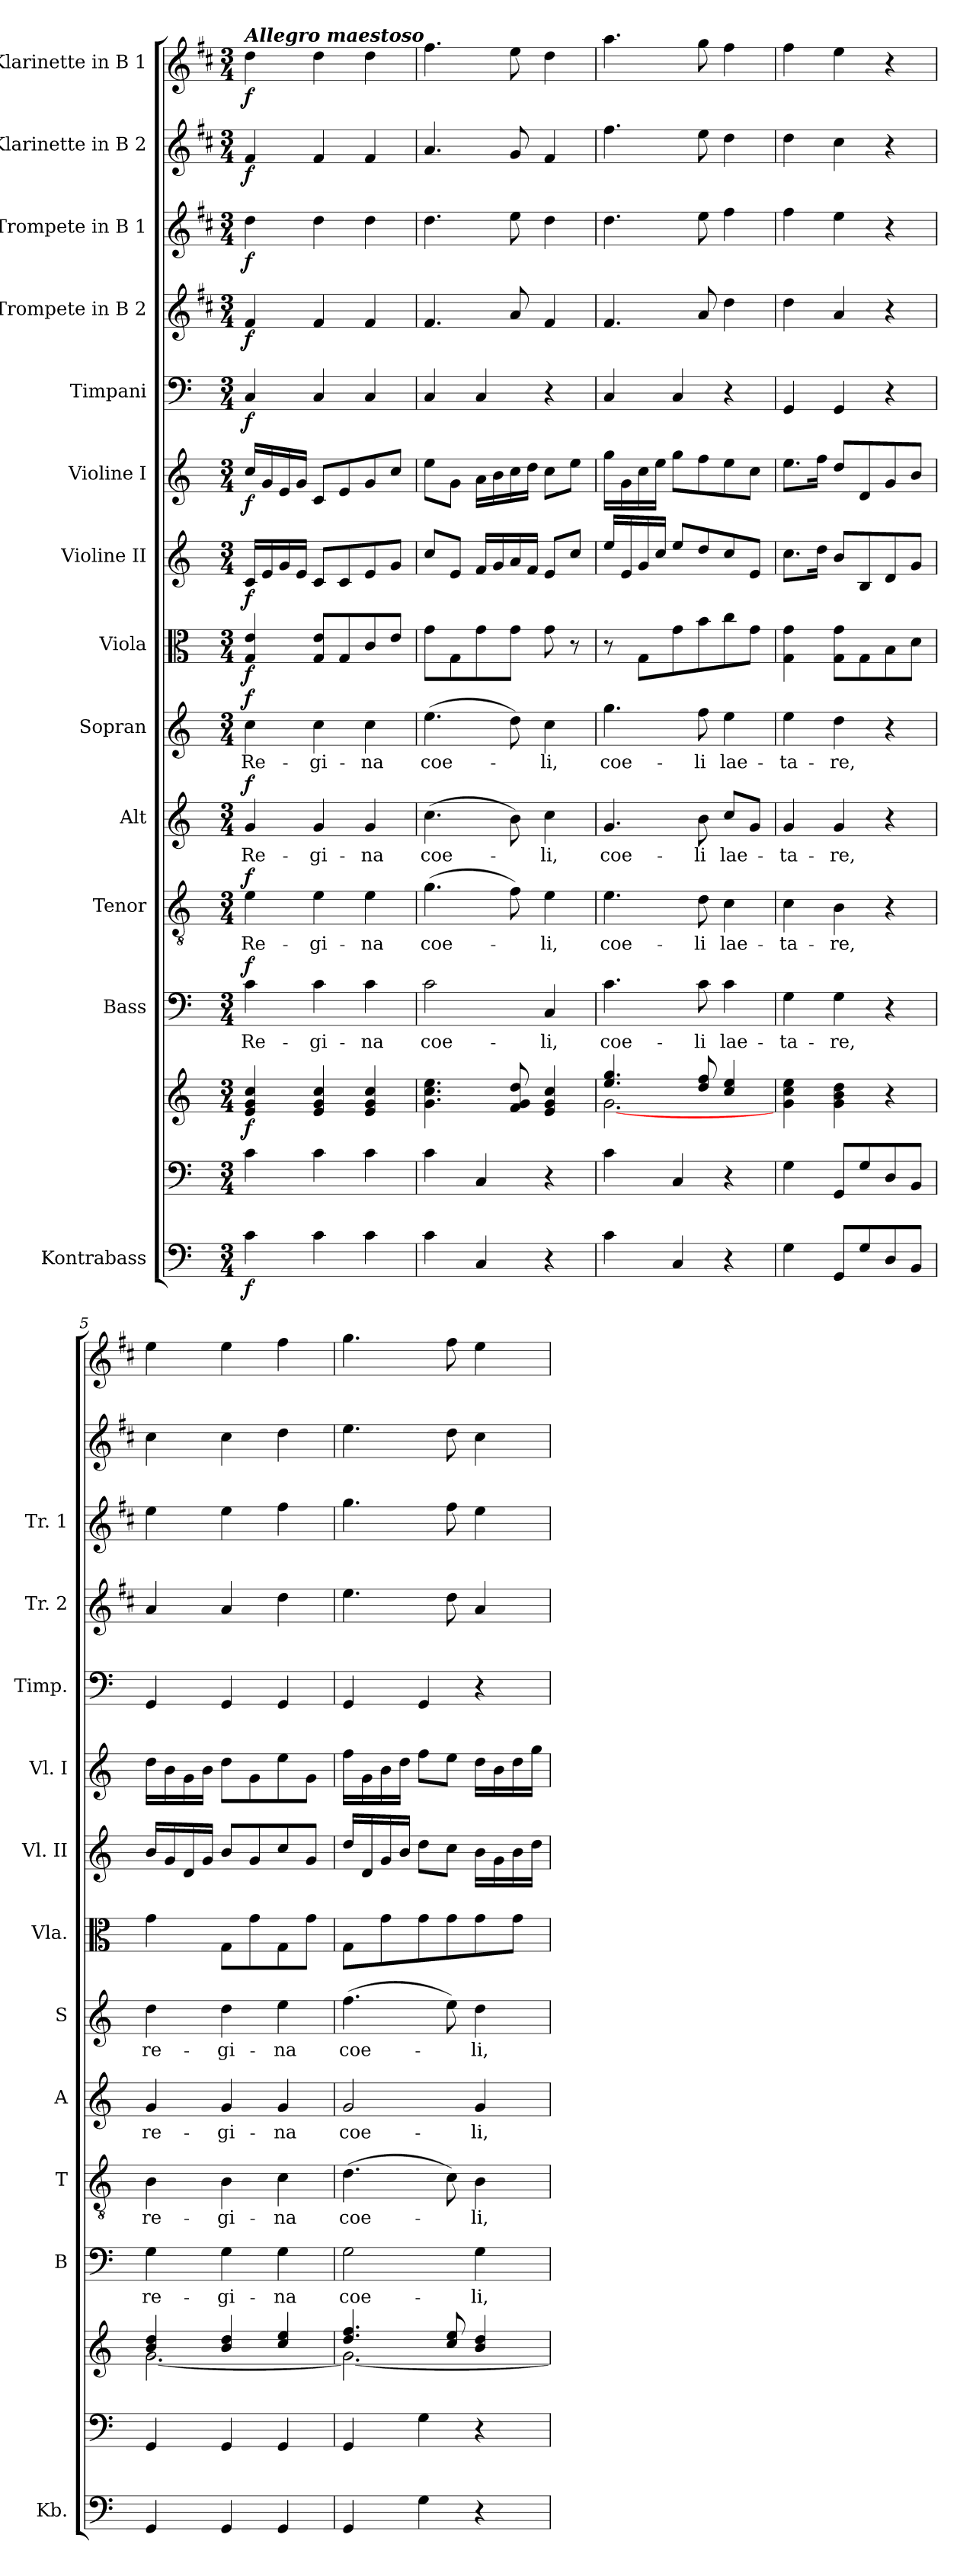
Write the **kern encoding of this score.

**kern	**dynam	**kern	**kern	**dynam	**kern	**text	**dynam	**kern	**text	**dynam	**kern	**text	**dynam	**kern	**text	**dynam	**kern	**dynam	**kern	**dynam	**kern	**dynam	**kern	**dynam	**kern	**dynam	**kern	**dynam	**kern	**dynam	**kern	**dynam
*part14	*part14	*part13	*part13	*part13	*part12	*part12	*part12	*part11	*part11	*part11	*part10	*part10	*part10	*part9	*part9	*part9	*part8	*part8	*part7	*part7	*part6	*part6	*part5	*part5	*part4	*part4	*part3	*part3	*part2	*part2	*part1	*part1
*staff15	*staff15	*staff14	*staff13	*staff13/14	*staff12	*staff12	*staff12	*staff11	*staff11	*staff11	*staff10	*staff10	*staff10	*staff9	*staff9	*staff9	*staff8	*staff8	*staff7	*staff7	*staff6	*staff6	*staff5	*staff5	*staff4	*staff4	*staff3	*staff3	*staff2	*staff2	*staff1	*staff1
*I"Kontrabass	*	*	*	*	*I"Bass	*	*	*I"Tenor	*	*	*I"Alt	*	*	*I"Sopran	*	*	*I"Viola	*	*I"Violine II	*	*I"Violine I	*	*I"Timpani	*	*I"Trompete in B 2	*	*I"Trompete in B 1	*	*I"Klarinette in B 2	*	*I"Klarinette in B 1	*
*I'Kb.	*	*	*	*	*I'B	*	*	*I'T	*	*	*I'A	*	*	*I'S	*	*	*I'Vla.	*	*I'Vl. II	*	*I'Vl. I	*	*I'Timp.	*	*I'Tr. 2	*	*I'Tr. 1	*	*	*	*	*
*clefF4	*	*clefF4	*clefG2	*	*clefF4	*	*	*clefGv2	*	*	*clefG2	*	*	*clefG2	*	*	*clefC3	*	*clefG2	*	*clefG2	*	*clefF4	*	*clefG2	*	*clefG2	*	*clefG2	*	*clefG2	*
*ITrd7c12	*	*	*	*	*	*	*	*	*	*	*	*	*	*	*	*	*	*	*	*	*	*	*	*	*ITrd1c2	*	*ITrd1c2	*	*ITrd1c2	*	*ITrd1c2	*
*k[]	*	*k[]	*k[]	*	*k[]	*	*	*k[]	*	*	*k[]	*	*	*k[]	*	*	*k[]	*	*k[]	*	*k[]	*	*k[]	*	*k[]	*	*k[]	*	*k[]	*	*k[]	*
*C:	*	*C:	*C:	*	*C:	*	*	*C:	*	*	*C:	*	*	*C:	*	*	*C:	*	*C:	*	*C:	*	*C:	*	*C:	*	*C:	*	*C:	*	*C:	*
*M3/4	*	*M3/4	*M3/4	*	*M3/4	*	*	*M3/4	*	*	*M3/4	*	*	*M3/4	*	*	*M3/4	*	*M3/4	*	*M3/4	*	*M3/4	*	*M3/4	*	*M3/4	*	*M3/4	*	*M3/4	*
=1	=1	=1	=1	=1	=1	=1	=1	=1	=1	=1	=1	=1	=1	=1	=1	=1	=1	=1	=1	=1	=1	=1	=1	=1	=1	=1	=1	=1	=1	=1	=1	=1
!	!	!	!	!	!	!	!	!	!	!	!	!	!	!	!	!	!	!	!	!	!	!	!	!	!	!	!	!	!	!	!LO:TX:a:Bi:t=Allegro maestoso	!
!	!LO:DY:b	!	!	!LO:DY:b	!	!LO:LY:b	!LO:DY:a	!	!LO:LY:b	!LO:DY:a	!	!LO:LY:b	!LO:DY:a	!	!LO:LY:b	!LO:DY:a	!	!LO:DY:b	!	!LO:DY:b	!	!LO:DY:b	!	!LO:DY:b	!	!LO:DY:b	!	!LO:DY:b	!	!LO:DY:b	!	!LO:DY:b
4C\	f	4c\	4e/ 4g/ 4cc/	f	4c\	Re-	f	4e\	Re-	f	4g/	Re-	f	4cc\	Re-	f	4G/ 4e/	f	16c/LL	f	16cc/LL	f	4C/	f	4e/	f	4cc\	f	4e/	f	4cc\	f
.	.	.	.	.	.	.	.	.	.	.	.	.	.	.	.	.	.	.	16e/	.	16g/	.	.	.	.	.	.	.	.	.	.	.
.	.	.	.	.	.	.	.	.	.	.	.	.	.	.	.	.	.	.	16g/	.	16e/	.	.	.	.	.	.	.	.	.	.	.
.	.	.	.	.	.	.	.	.	.	.	.	.	.	.	.	.	.	.	16e/JJ	.	16g/JJ	.	.	.	.	.	.	.	.	.	.	.
!	!	!	!	!	!	!LO:LY:b	!	!	!LO:LY:b	!	!	!LO:LY:b	!	!	!LO:LY:b	!	!	!	!	!	!	!	!	!	!	!	!	!	!	!	!	!
4C\	.	4c\	4e/ 4g/ 4cc/	.	4c\	-gi-	.	4e\	-gi-	.	4g/	-gi-	.	4cc\	-gi-	.	8G/ 8e/L	.	8c/L	.	8c/L	.	4C/	.	4e/	.	4cc\	.	4e/	.	4cc\	.
.	.	.	.	.	.	.	.	.	.	.	.	.	.	.	.	.	8G/	.	8c/	.	8e/	.	.	.	.	.	.	.	.	.	.	.
!	!	!	!	!	!	!LO:LY:b	!	!	!LO:LY:b	!	!	!LO:LY:b	!	!	!LO:LY:b	!	!	!	!	!	!	!	!	!	!	!	!	!	!	!	!	!
4C\	.	4c\	4e/ 4g/ 4cc/	.	4c\	-na	.	4e\	-na	.	4g/	-na	.	4cc\	-na	.	8c/	.	8e/	.	8g/	.	4C/	.	4e/	.	4cc\	.	4e/	.	4cc\	.
.	.	.	.	.	.	.	.	.	.	.	.	.	.	.	.	.	8e/J	.	8g/J	.	8cc/J	.	.	.	.	.	.	.	.	.	.	.
=2	=2	=2	=2	=2	=2	=2	=2	=2	=2	=2	=2	=2	=2	=2	=2	=2	=2	=2	=2	=2	=2	=2	=2	=2	=2	=2	=2	=2	=2	=2	=2	=2
!	!	!	!	!	!	!LO:LY:b	!	!	!LO:LY:b	!	!	!LO:LY:b	!	!	!LO:LY:b	!	!	!	!	!	!	!	!	!	!	!	!	!	!	!	!	!
4C\	.	4c\	4.g\ 4.cc\ 4.ee\	.	2c\	coe-	.	(>4.g\	coe-	.	(>4.cc\	coe-	.	(>4.ee\	coe-	.	8g\L	.	8cc/L	.	8ee\L	.	4C/	.	4.e/	.	4.cc\	.	4.g/	.	4.ee\	.
.	.	.	.	.	.	.	.	.	.	.	.	.	.	.	.	.	8G\	.	8e/J	.	8g\J	.	.	.	.	.	.	.	.	.	.	.
4CC/	.	4C/	.	.	.	.	.	.	.	.	.	.	.	.	.	.	8g\	.	16f/LL	.	16a\LL	.	4C/	.	.	.	.	.	.	.	.	.
.	.	.	.	.	.	.	.	.	.	.	.	.	.	.	.	.	.	.	16g/	.	16b\	.	.	.	.	.	.	.	.	.	.	.
.	.	.	8f/ 8g/ 8dd/	.	.	.	.	8f\)	.	.	8b\)	.	.	8dd\)	.	.	8g\J	.	16a/	.	16cc\	.	.	.	8g/	.	8dd\	.	8f/	.	8dd\	.
.	.	.	.	.	.	.	.	.	.	.	.	.	.	.	.	.	.	.	16f/JJ	.	16dd\JJ	.	.	.	.	.	.	.	.	.	.	.
!	!	!	!	!	!	!LO:LY:b	!	!	!LO:LY:b	!	!	!LO:LY:b	!	!	!LO:LY:b	!	!	!	!	!	!	!	!	!	!	!	!	!	!	!	!	!
4r	.	4r	4e/ 4g/ 4cc/	.	4C/	-li,	.	4e\	-li,	.	4cc\	-li,	.	4cc\	-li,	.	8g\	.	8e/L	.	8cc\L	.	4r	.	4e/	.	4cc\	.	4e/	.	4cc\	.
.	.	.	.	.	.	.	.	.	.	.	.	.	.	.	.	.	8r	.	8cc/J	.	8ee\J	.	.	.	.	.	.	.	.	.	.	.
=3	=3	=3	=3	=3	=3	=3	=3	=3	=3	=3	=3	=3	=3	=3	=3	=3	=3	=3	=3	=3	=3	=3	=3	=3	=3	=3	=3	=3	=3	=3	=3	=3
*	*	*	*^	*	*	*	*	*	*	*	*	*	*	*	*	*	*	*	*	*	*	*	*	*	*	*	*	*	*	*	*	*
!	!	!	!	!	!	!	!LO:LY:b	!	!	!LO:LY:b	!	!	!LO:LY:b	!	!	!LO:LY:b	!	!	!	!	!	!	!	!	!	!	!	!	!	!	!	!	!
4C\	.	4c\	4.ee/ 4.gg/	[<2.g\	.	4.c\	coe-	.	4.e\	coe-	.	4.g/	coe-	.	4.gg\	coe-	.	8r	.	16ee/LL	.	16gg\LL	.	4C/	.	4.e/	.	4.cc\	.	4.ee\	.	4.gg\	.
.	.	.	.	.	.	.	.	.	.	.	.	.	.	.	.	.	.	.	.	16e/	.	16g\	.	.	.	.	.	.	.	.	.	.	.
.	.	.	.	.	.	.	.	.	.	.	.	.	.	.	.	.	.	8G\L	.	16g/	.	16cc\	.	.	.	.	.	.	.	.	.	.	.
.	.	.	.	.	.	.	.	.	.	.	.	.	.	.	.	.	.	.	.	16cc/JJ	.	16ee\JJ	.	.	.	.	.	.	.	.	.	.	.
4CC/	.	4C/	.	.	.	.	.	.	.	.	.	.	.	.	.	.	.	8g\	.	8ee/L	.	8gg\L	.	4C/	.	.	.	.	.	.	.	.	.
!	!	!	!	!	!	!	!LO:LY:b	!	!	!LO:LY:b	!	!	!LO:LY:b	!	!	!LO:LY:b	!	!	!	!	!	!	!	!	!	!	!	!	!	!	!	!	!
.	.	.	8dd/ 8ff/	.	.	8c\	-li	.	8d\	-li	.	8b\	-li	.	8ff\	-li	.	8b\	.	8dd/	.	8ff\	.	.	.	8g/	.	8dd\	.	8dd\	.	8ff\	.
!	!	!	!	!	!	!	!LO:LY:b	!	!	!LO:LY:b	!	!	!LO:LY:b	!	!	!LO:LY:b	!	!	!	!	!	!	!	!	!	!	!	!	!	!	!	!	!
4r	.	4r	4cc/ 4ee/	.	.	4c\	lae-	.	4c\	lae-	.	8cc/L	lae-	.	4ee\	lae-	.	8cc\	.	8cc/	.	8ee\	.	4r	.	4cc\	.	4ee\	.	4cc\	.	4ee\	.
.	.	.	.	.	.	.	.	.	.	.	.	8g/J	.	.	.	.	.	8g\J	.	8e/J	.	8cc\J	.	.	.	.	.	.	.	.	.	.	.
*	*	*	*v	*v	*	*	*	*	*	*	*	*	*	*	*	*	*	*	*	*	*	*	*	*	*	*	*	*	*	*	*	*	*
=4	=4	=4	=4	=4	=4	=4	=4	=4	=4	=4	=4	=4	=4	=4	=4	=4	=4	=4	=4	=4	=4	=4	=4	=4	=4	=4	=4	=4	=4	=4	=4	=4
!	!	!	!	!	!	!LO:LY:b	!	!	!LO:LY:b	!	!	!LO:LY:b	!	!	!LO:LY:b	!	!	!	!	!	!	!	!	!	!	!	!	!	!	!	!	!
4GG\	.	4G\	4g\ 4cc\ 4ee\	.	4G\	-ta-	.	4c\	-ta-	.	4g/	-ta-	.	4ee\	-ta-	.	4G\ 4g\	.	8.cc\L	.	8.ee\L	.	4GG/	.	4cc\	.	4ee\	.	4cc\	.	4ee\	.
.	.	.	.	.	.	.	.	.	.	.	.	.	.	.	.	.	.	.	16dd\Jk	.	16ff\Jk	.	.	.	.	.	.	.	.	.	.	.
!	!	!	!	!	!	!LO:LY:b	!	!	!LO:LY:b	!	!	!LO:LY:b	!	!	!LO:LY:b	!	!	!	!	!	!	!	!	!	!	!	!	!	!	!	!	!
8GGG/L	.	8GG/L	4g\ 4b\ 4dd\	.	4G\	-re,	.	4B\	-re,	.	4g/	-re,	.	4dd\	-re,	.	8G\ 8g\L	.	8b/L	.	8dd/L	.	4GG/	.	4g/	.	4dd\	.	4b\	.	4dd\	.
8GG/	.	8G/	.	.	.	.	.	.	.	.	.	.	.	.	.	.	8G\	.	8B/	.	8d/	.	.	.	.	.	.	.	.	.	.	.
8DD/	.	8D/	4r	.	4r	.	.	4r	.	.	4r	.	.	4r	.	.	8B\	.	8d/	.	8g/	.	4r	.	4r	.	4r	.	4r	.	4r	.
8BBB/J	.	8BB/J	.	.	.	.	.	.	.	.	.	.	.	.	.	.	8d\J	.	8g/J	.	8b/J	.	.	.	.	.	.	.	.	.	.	.
=5	=5	=5	=5	=5	=5	=5	=5	=5	=5	=5	=5	=5	=5	=5	=5	=5	=5	=5	=5	=5	=5	=5	=5	=5	=5	=5	=5	=5	=5	=5	=5	=5
*	*	*	*^	*	*	*	*	*	*	*	*	*	*	*	*	*	*	*	*	*	*	*	*	*	*	*	*	*	*	*	*	*
!	!	!	!	!	!	!	!LO:LY:b	!	!	!LO:LY:b	!	!	!LO:LY:b	!	!	!LO:LY:b	!	!	!	!	!	!	!	!	!	!	!	!	!	!	!	!	!
4GGG/	.	4GG/	4b/ 4dd/	[<2.g\	.	4G\	re-	.	4B\	re-	.	4g/	re-	.	4dd\	re-	.	4g\	.	16b/LL	.	16dd\LL	.	4GG/	.	4g/	.	4dd\	.	4b\	.	4dd\	.
.	.	.	.	.	.	.	.	.	.	.	.	.	.	.	.	.	.	.	.	16g/	.	16b\	.	.	.	.	.	.	.	.	.	.	.
.	.	.	.	.	.	.	.	.	.	.	.	.	.	.	.	.	.	.	.	16d/	.	16g\	.	.	.	.	.	.	.	.	.	.	.
.	.	.	.	.	.	.	.	.	.	.	.	.	.	.	.	.	.	.	.	16g/JJ	.	16b\JJ	.	.	.	.	.	.	.	.	.	.	.
!	!	!	!	!	!	!	!LO:LY:b	!	!	!LO:LY:b	!	!	!LO:LY:b	!	!	!LO:LY:b	!	!	!	!	!	!	!	!	!	!	!	!	!	!	!	!	!
4GGG/	.	4GG/	4b/ 4dd/	.	.	4G\	-gi-	.	4B\	-gi-	.	4g/	-gi-	.	4dd\	-gi-	.	8G\L	.	8b/L	.	8dd\L	.	4GG/	.	4g/	.	4dd\	.	4b\	.	4dd\	.
.	.	.	.	.	.	.	.	.	.	.	.	.	.	.	.	.	.	8g\	.	8g/	.	8g\	.	.	.	.	.	.	.	.	.	.	.
!	!	!	!	!	!	!	!LO:LY:b	!	!	!LO:LY:b	!	!	!LO:LY:b	!	!	!LO:LY:b	!	!	!	!	!	!	!	!	!	!	!	!	!	!	!	!	!
4GGG/	.	4GG/	4cc/ 4ee/	.	.	4G\	-na	.	4c\	-na	.	4g/	-na	.	4ee\	-na	.	8G\	.	8cc/	.	8ee\	.	4GG/	.	4cc\	.	4ee\	.	4cc\	.	4ee\	.
.	.	.	.	.	.	.	.	.	.	.	.	.	.	.	.	.	.	8g\J	.	8g/J	.	8g\J	.	.	.	.	.	.	.	.	.	.	.
=6	=6	=6	=6	=6	=6	=6	=6	=6	=6	=6	=6	=6	=6	=6	=6	=6	=6	=6	=6	=6	=6	=6	=6	=6	=6	=6	=6	=6	=6	=6	=6	=6	=6
!	!	!	!	!	!	!	!LO:LY:b	!	!	!LO:LY:b	!	!	!LO:LY:b	!	!	!LO:LY:b	!	!	!	!	!	!	!	!	!	!	!	!	!	!	!	!	!
4GGG/	.	4GG/	4.dd/ 4.ff/	2.g\_	.	2G\	coe-	.	(>4.d\	coe-	.	2g/	coe-	.	(>4.ff\	coe-	.	8G\L	.	16dd/LL	.	16ff\LL	.	4GG/	.	4.dd\	.	4.ff\	.	4.dd\	.	4.ff\	.
.	.	.	.	.	.	.	.	.	.	.	.	.	.	.	.	.	.	.	.	16d/	.	16g\	.	.	.	.	.	.	.	.	.	.	.
.	.	.	.	.	.	.	.	.	.	.	.	.	.	.	.	.	.	8g\	.	16g/	.	16b\	.	.	.	.	.	.	.	.	.	.	.
.	.	.	.	.	.	.	.	.	.	.	.	.	.	.	.	.	.	.	.	16b/JJ	.	16dd\JJ	.	.	.	.	.	.	.	.	.	.	.
4GG\	.	4G\	.	.	.	.	.	.	.	.	.	.	.	.	.	.	.	8g\	.	8dd\L	.	8ff\L	.	4GG/	.	.	.	.	.	.	.	.	.
.	.	.	8cc/ 8ee/	.	.	.	.	.	8c\)	.	.	.	.	.	8ee\)	.	.	8g\	.	8cc\J	.	8ee\J	.	.	.	8cc\	.	8ee\	.	8cc\	.	8ee\	.
!	!	!	!	!	!	!	!LO:LY:b	!	!	!LO:LY:b	!	!	!LO:LY:b	!	!	!LO:LY:b	!	!	!	!	!	!	!	!	!	!	!	!	!	!	!	!	!
4r	.	4r	4b/ 4dd/	.	.	4G\	-li,	.	4B\	-li,	.	4g/	-li,	.	4dd\	-li,	.	8g\	.	16b\LL	.	16dd\LL	.	4r	.	4g/	.	4dd\	.	4b\	.	4dd\	.
.	.	.	.	.	.	.	.	.	.	.	.	.	.	.	.	.	.	.	.	16g\	.	16b\	.	.	.	.	.	.	.	.	.	.	.
.	.	.	.	.	.	.	.	.	.	.	.	.	.	.	.	.	.	8g\J	.	16b\	.	16dd\	.	.	.	.	.	.	.	.	.	.	.
.	.	.	.	.	.	.	.	.	.	.	.	.	.	.	.	.	.	.	.	16dd\JJ	.	16gg\JJ	.	.	.	.	.	.	.	.	.	.	.
*	*	*	*v	*v	*	*	*	*	*	*	*	*	*	*	*	*	*	*	*	*	*	*	*	*	*	*	*	*	*	*	*	*	*
=	=	=	=	=	=	=	=	=	=	=	=	=	=	=	=	=	=	=	=	=	=	=	=	=	=	=	=	=	=	=	=	=
*-	*-	*-	*-	*-	*-	*-	*-	*-	*-	*-	*-	*-	*-	*-	*-	*-	*-	*-	*-	*-	*-	*-	*-	*-	*-	*-	*-	*-	*-	*-	*-	*-
